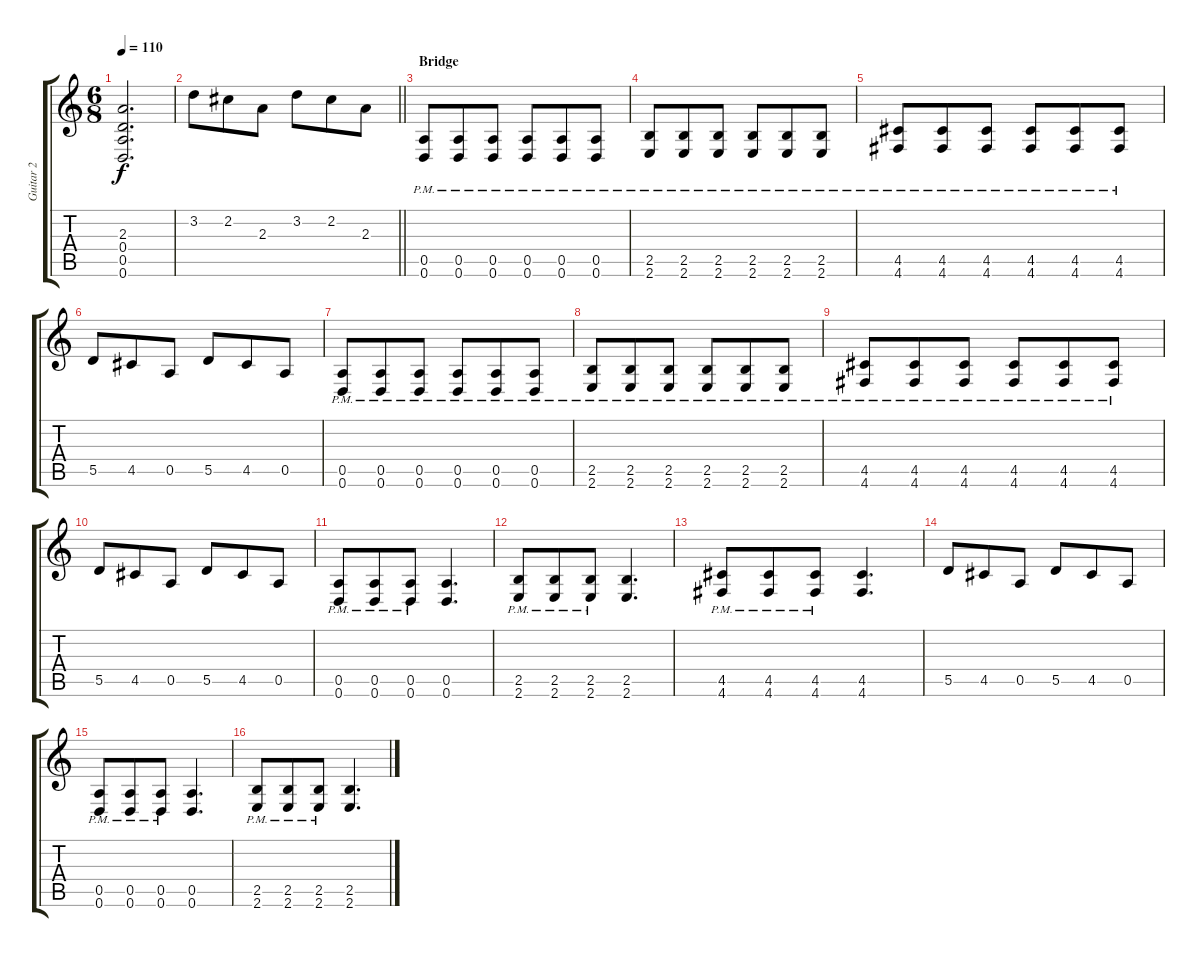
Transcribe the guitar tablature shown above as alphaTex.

\track ("Guitar 2" "Guitar 2") {instrument distortionguitar}
\staff {score tabs}
\tuning (E4 B3 G3 D3 A2 D2) {hide}
\ts (6 8)
\tempo 110
\clef g2
\ks c
(2.3 0.4 0.5 0.6).2{d dy f} |
\barLineRight lightlight
3.2.8{volume 13} 2.2.8 2.3.8 3.2.8 2.2.8 2.3.8 |
\section ("" "Bridge")
(0.5{pm} 0.6{pm}).8 (0.5{pm} 0.6{pm}).8 (0.5{pm} 0.6{pm}).8 (0.5{pm} 0.6{pm}).8 (0.5{pm} 0.6{pm}).8 (0.5{pm} 0.6{pm}).8 |
(2.5{pm} 2.6{pm}).8 (2.5{pm} 2.6{pm}).8 (2.5{pm} 2.6{pm}).8 (2.5{pm} 2.6{pm}).8 (2.5{pm} 2.6{pm}).8 (2.5{pm} 2.6{pm}).8 |
(4.5{pm} 4.6{pm}).8 (4.5{pm} 4.6{pm}).8 (4.5{pm} 4.6{pm}).8 (4.5{pm} 4.6{pm}).8 (4.5{pm} 4.6{pm}).8 (4.5{pm} 4.6{pm}).8 |
5.5.8 4.5.8 0.5.8 5.5.8 4.5.8 0.5.8 |
(0.5{pm} 0.6{pm}).8 (0.5{pm} 0.6{pm}).8 (0.5{pm} 0.6{pm}).8 (0.5{pm} 0.6{pm}).8 (0.5{pm} 0.6{pm}).8 (0.5{pm} 0.6{pm}).8 |
(2.5{pm} 2.6{pm}).8 (2.5{pm} 2.6{pm}).8 (2.5{pm} 2.6{pm}).8 (2.5{pm} 2.6{pm}).8 (2.5{pm} 2.6{pm}).8 (2.5{pm} 2.6{pm}).8 |
(4.5{pm} 4.6{pm}).8 (4.5{pm} 4.6{pm}).8 (4.5{pm} 4.6{pm}).8 (4.5{pm} 4.6{pm}).8 (4.5{pm} 4.6{pm}).8 (4.5{pm} 4.6{pm}).8 |
5.5.8 4.5.8 0.5.8 5.5.8 4.5.8 0.5.8 |
(0.5{pm} 0.6{pm}).8 (0.5{pm} 0.6{pm}).8 (0.5{pm} 0.6{pm}).8 (0.5 0.6).4{d} |
(2.5{pm} 2.6{pm}).8 (2.5{pm} 2.6{pm}).8 (2.5{pm} 2.6{pm}).8 (2.5 2.6).4{d} |
(4.5{pm} 4.6{pm}).8 (4.5{pm} 4.6{pm}).8 (4.5{pm} 4.6{pm}).8 (4.5 4.6).4{d} |
5.5.8 4.5.8 0.5.8 5.5.8 4.5.8 0.5.8 |
(0.5{pm} 0.6{pm}).8 (0.5{pm} 0.6{pm}).8 (0.5{pm} 0.6{pm}).8 (0.5 0.6).4{d} |
(2.5{pm} 2.6{pm}).8 (2.5{pm} 2.6{pm}).8 (2.5{pm} 2.6{pm}).8 (2.5 2.6).4{d}
